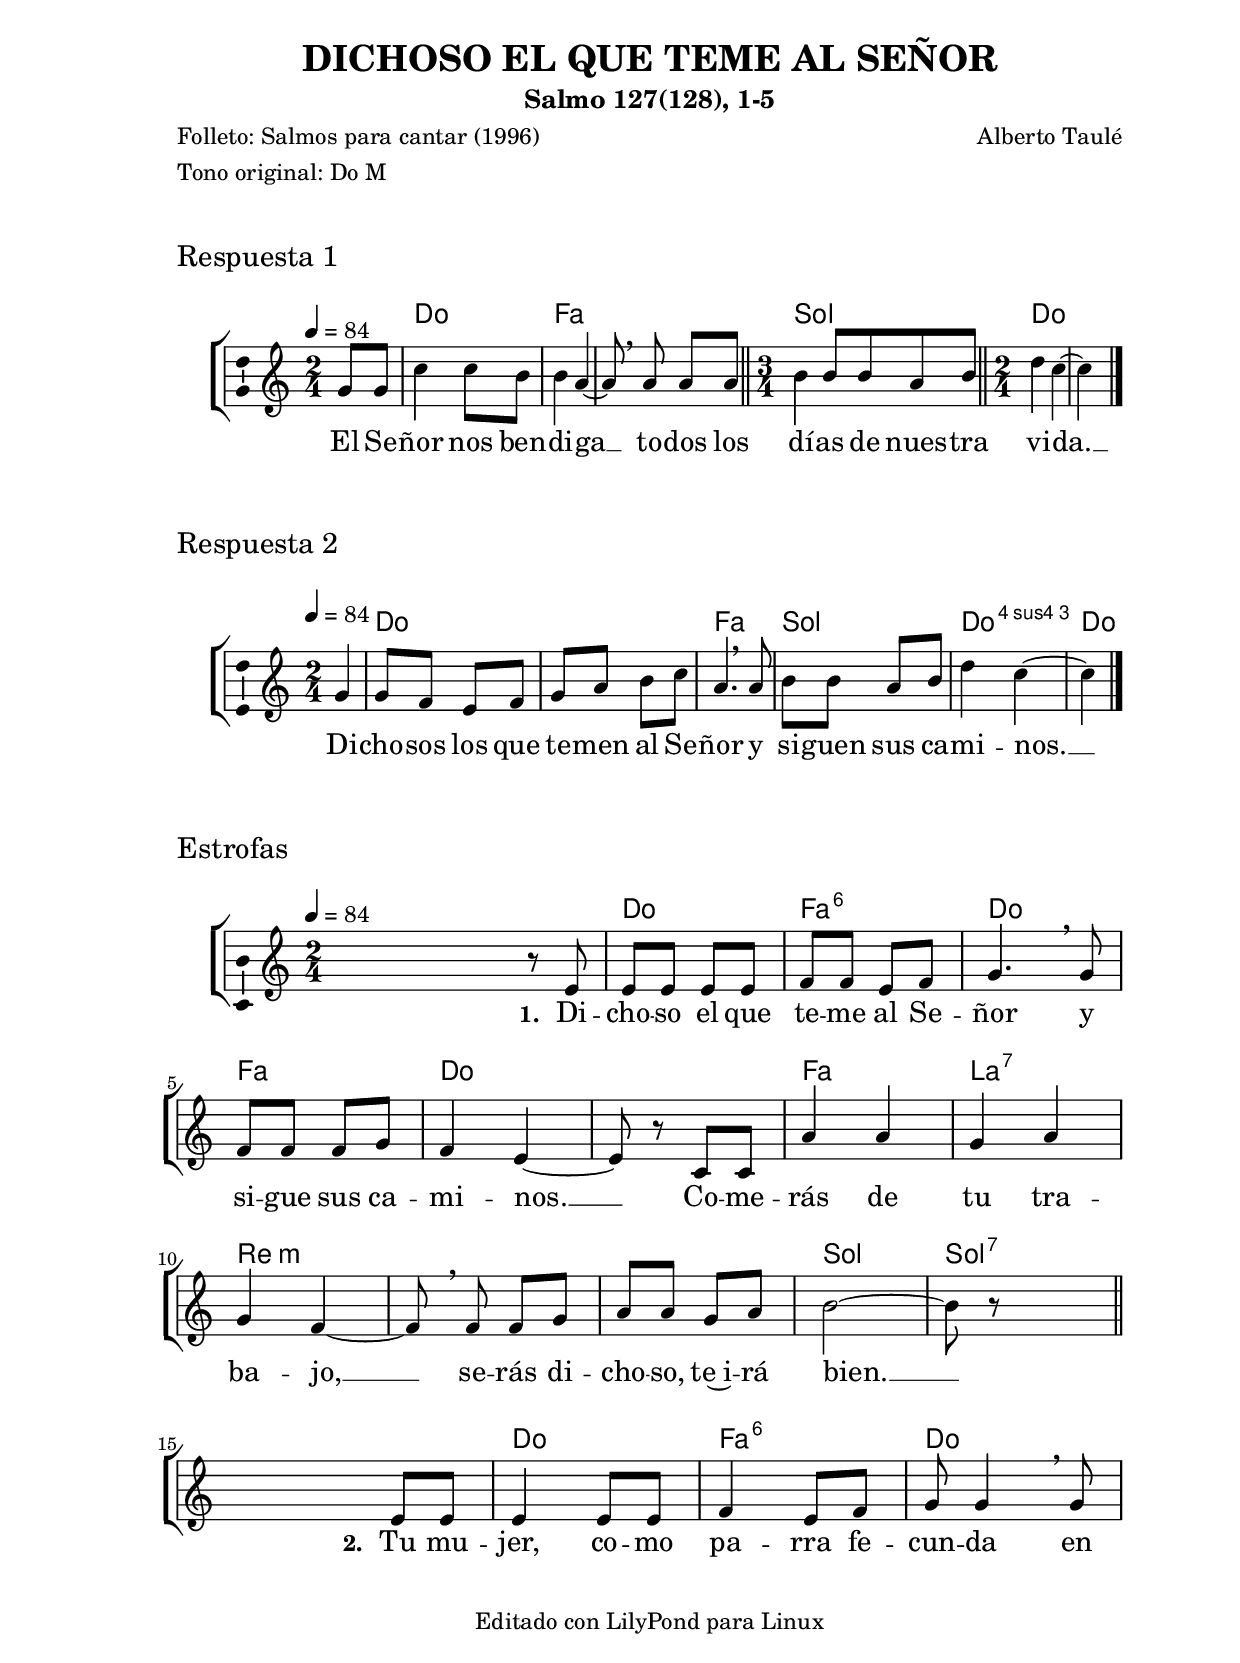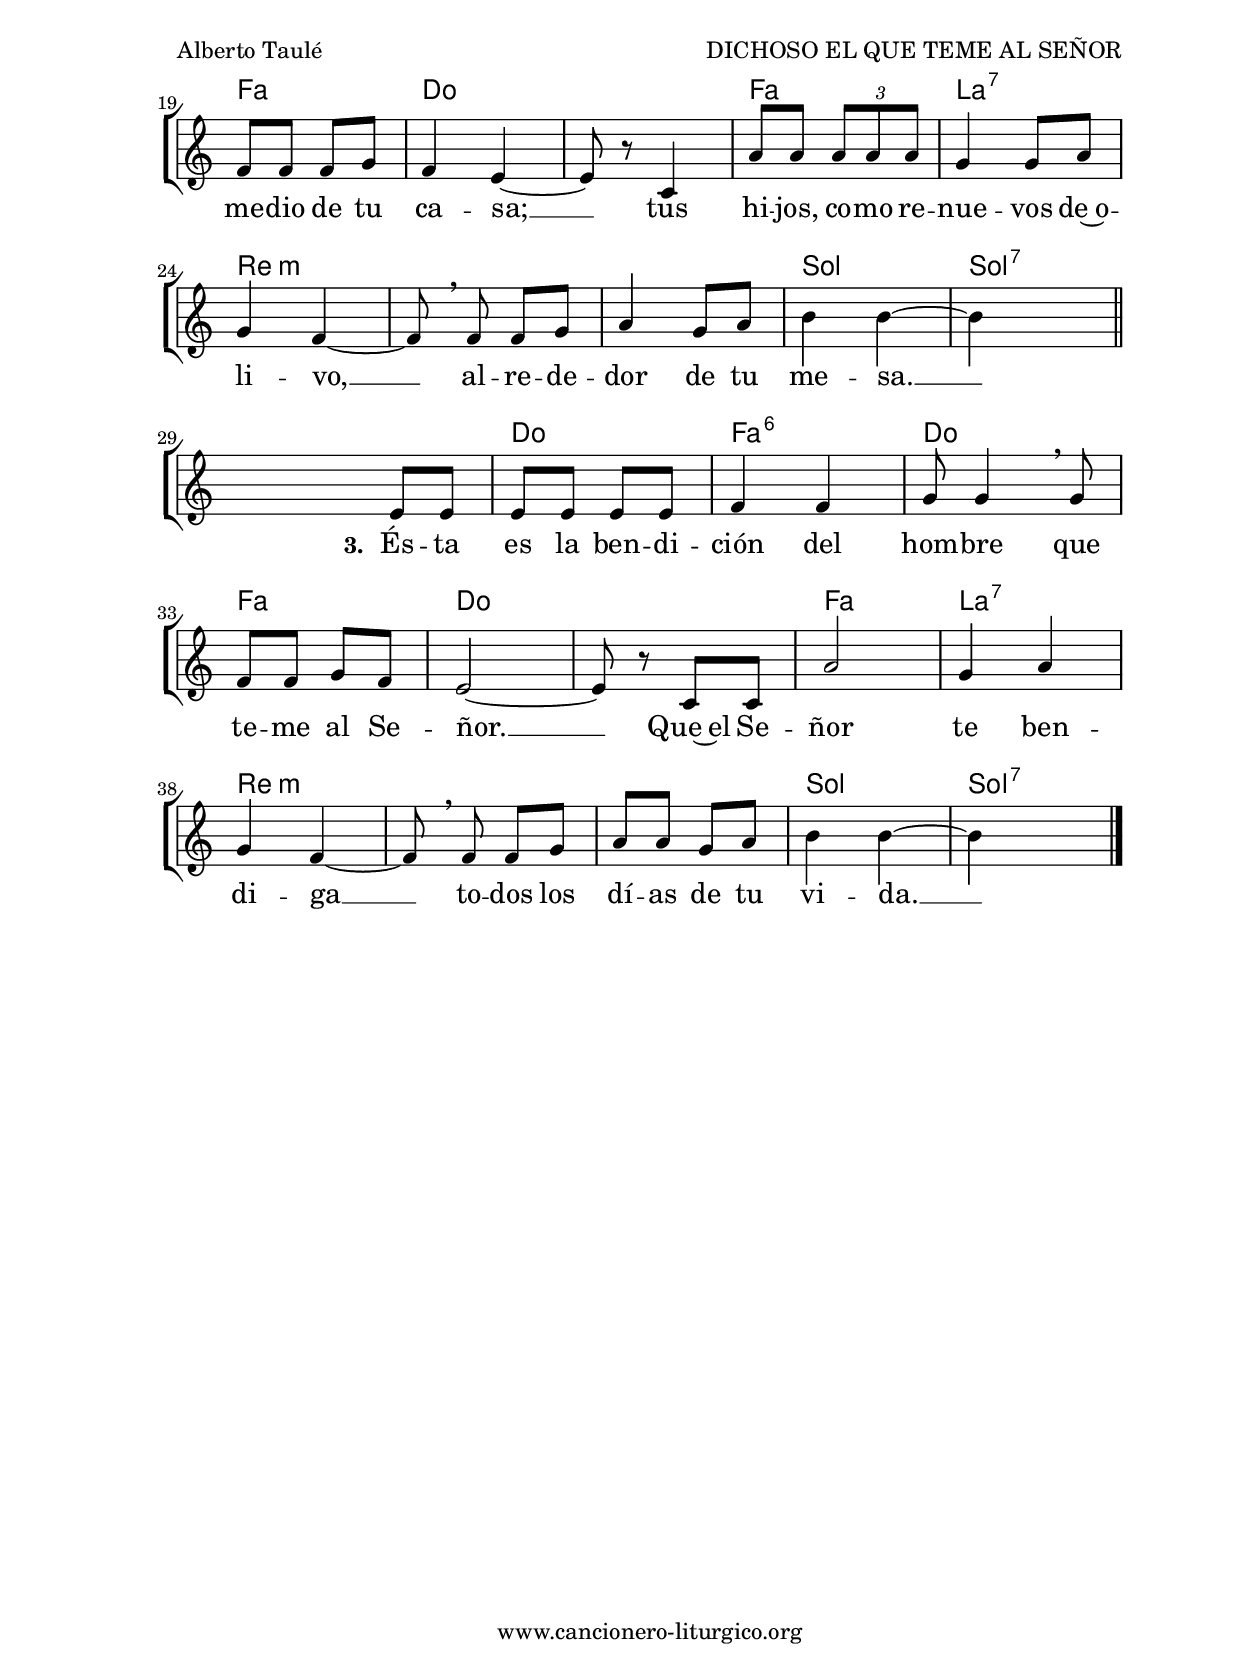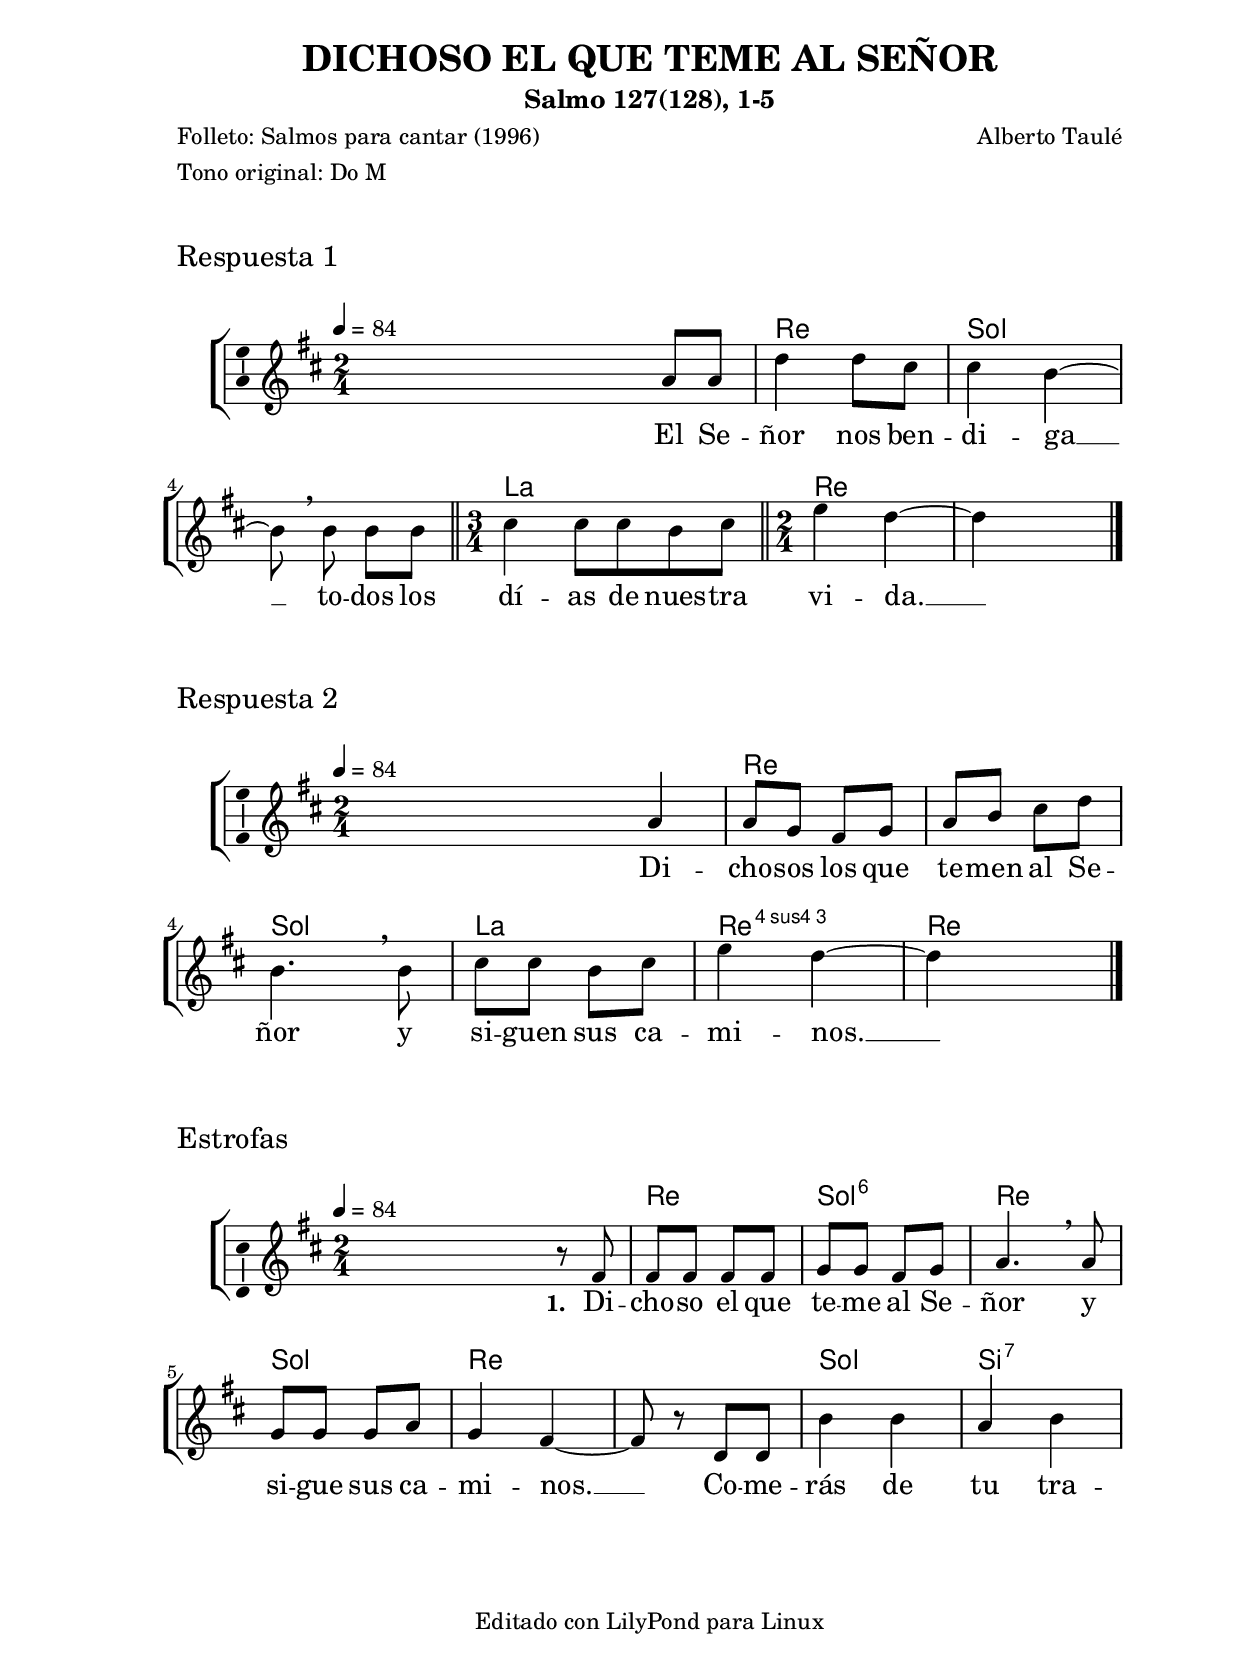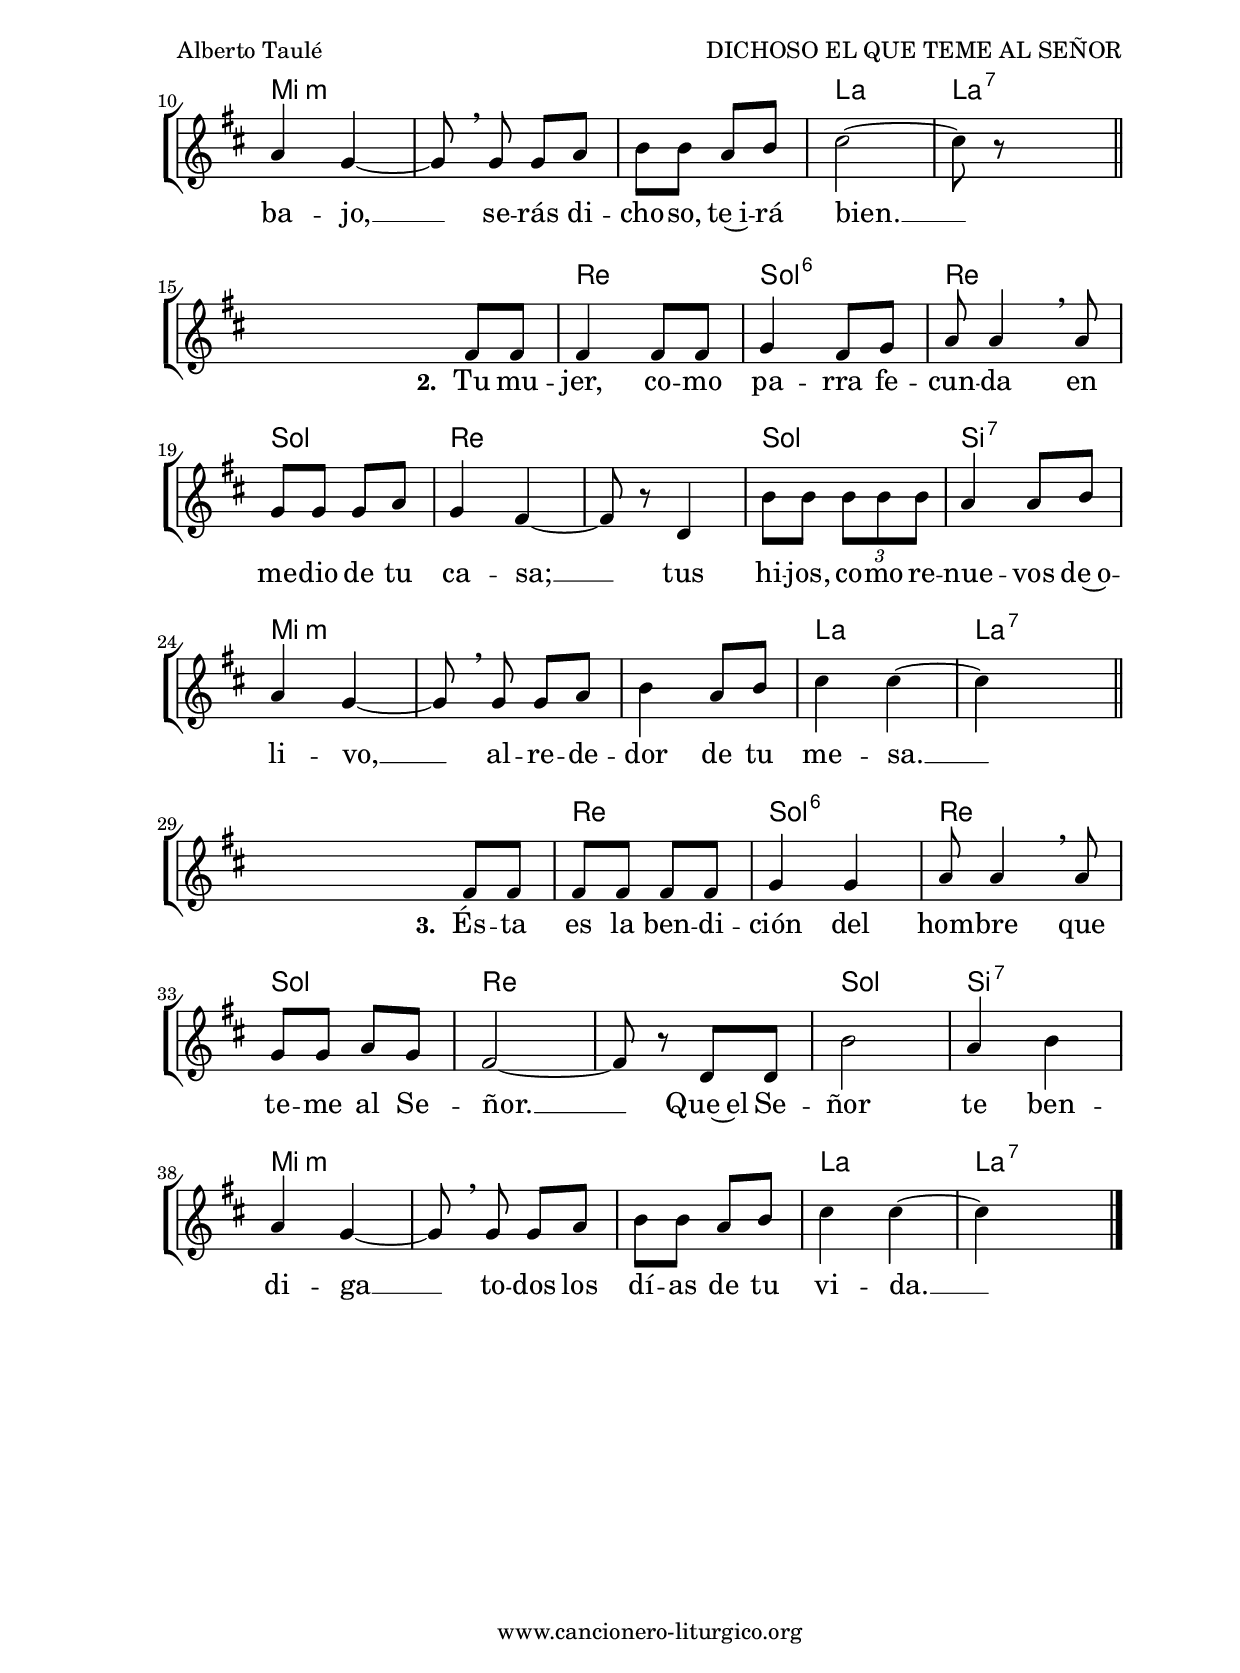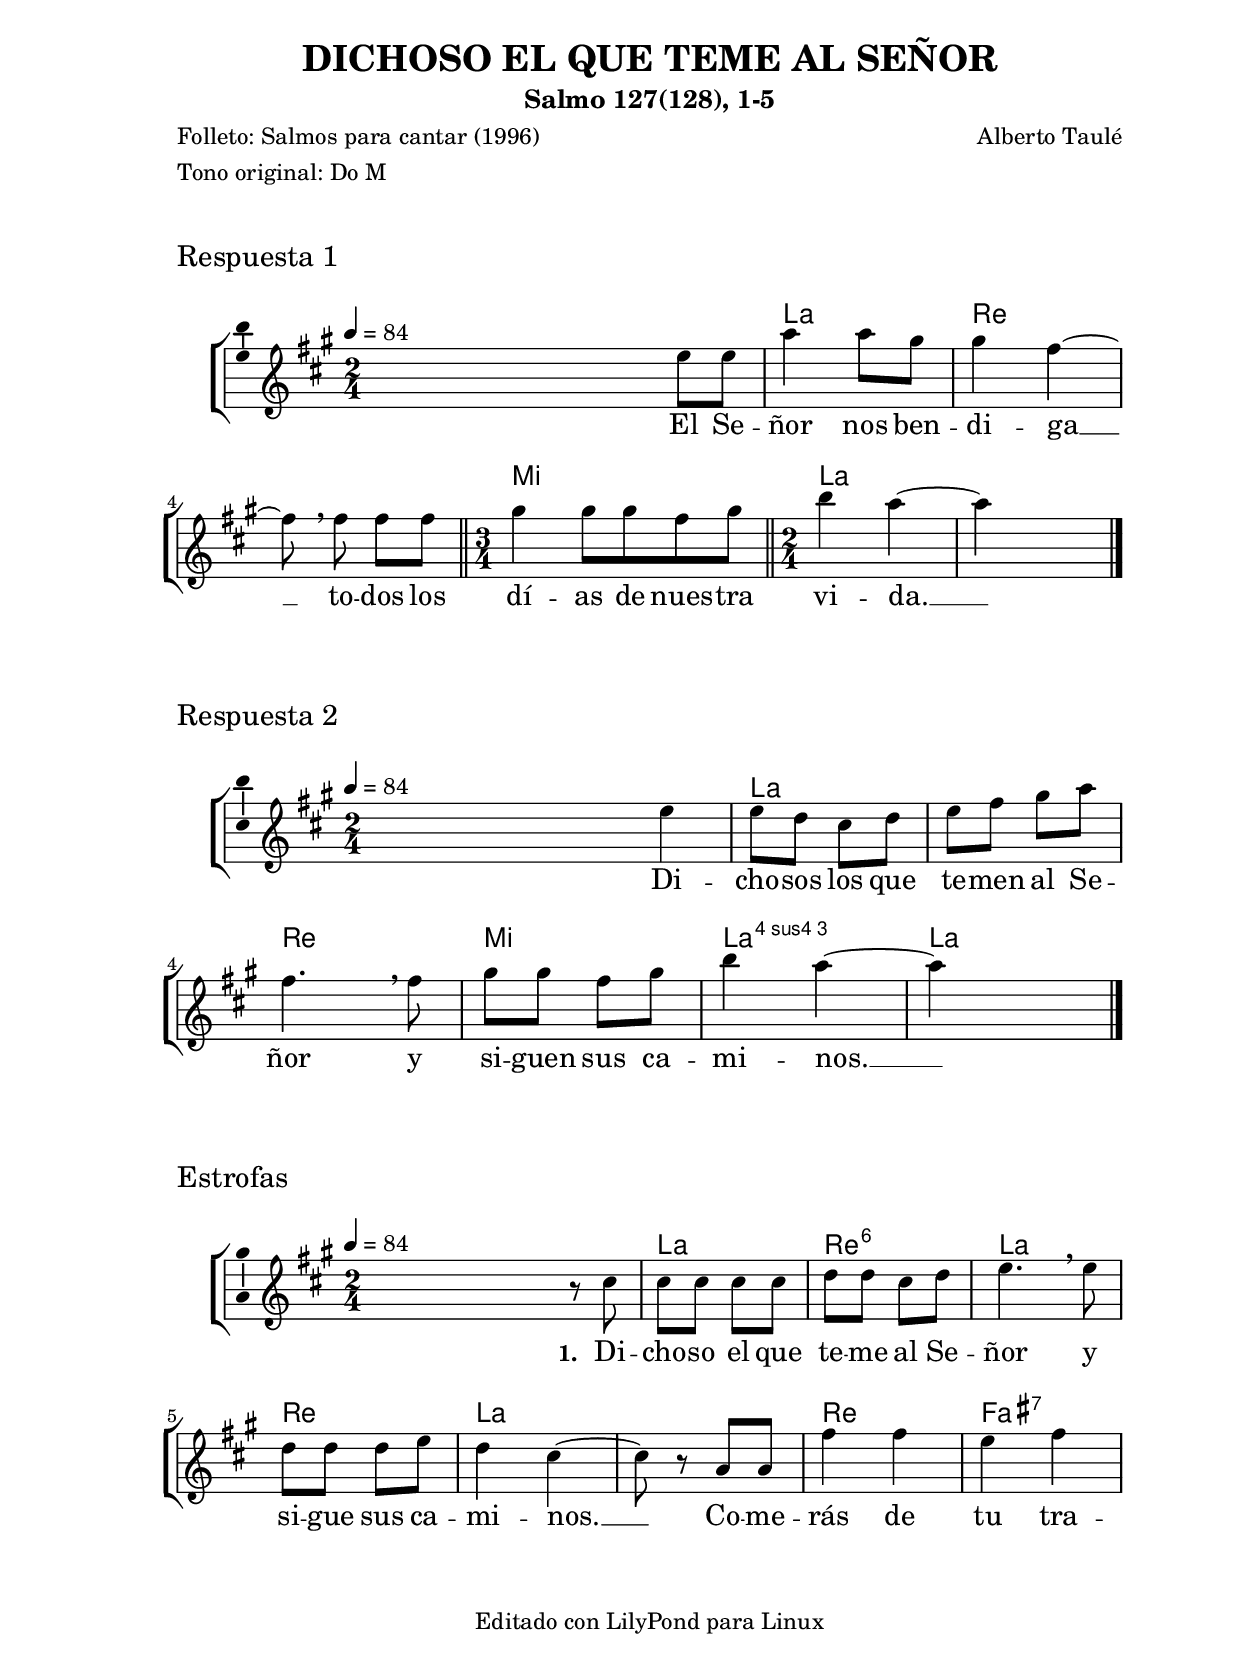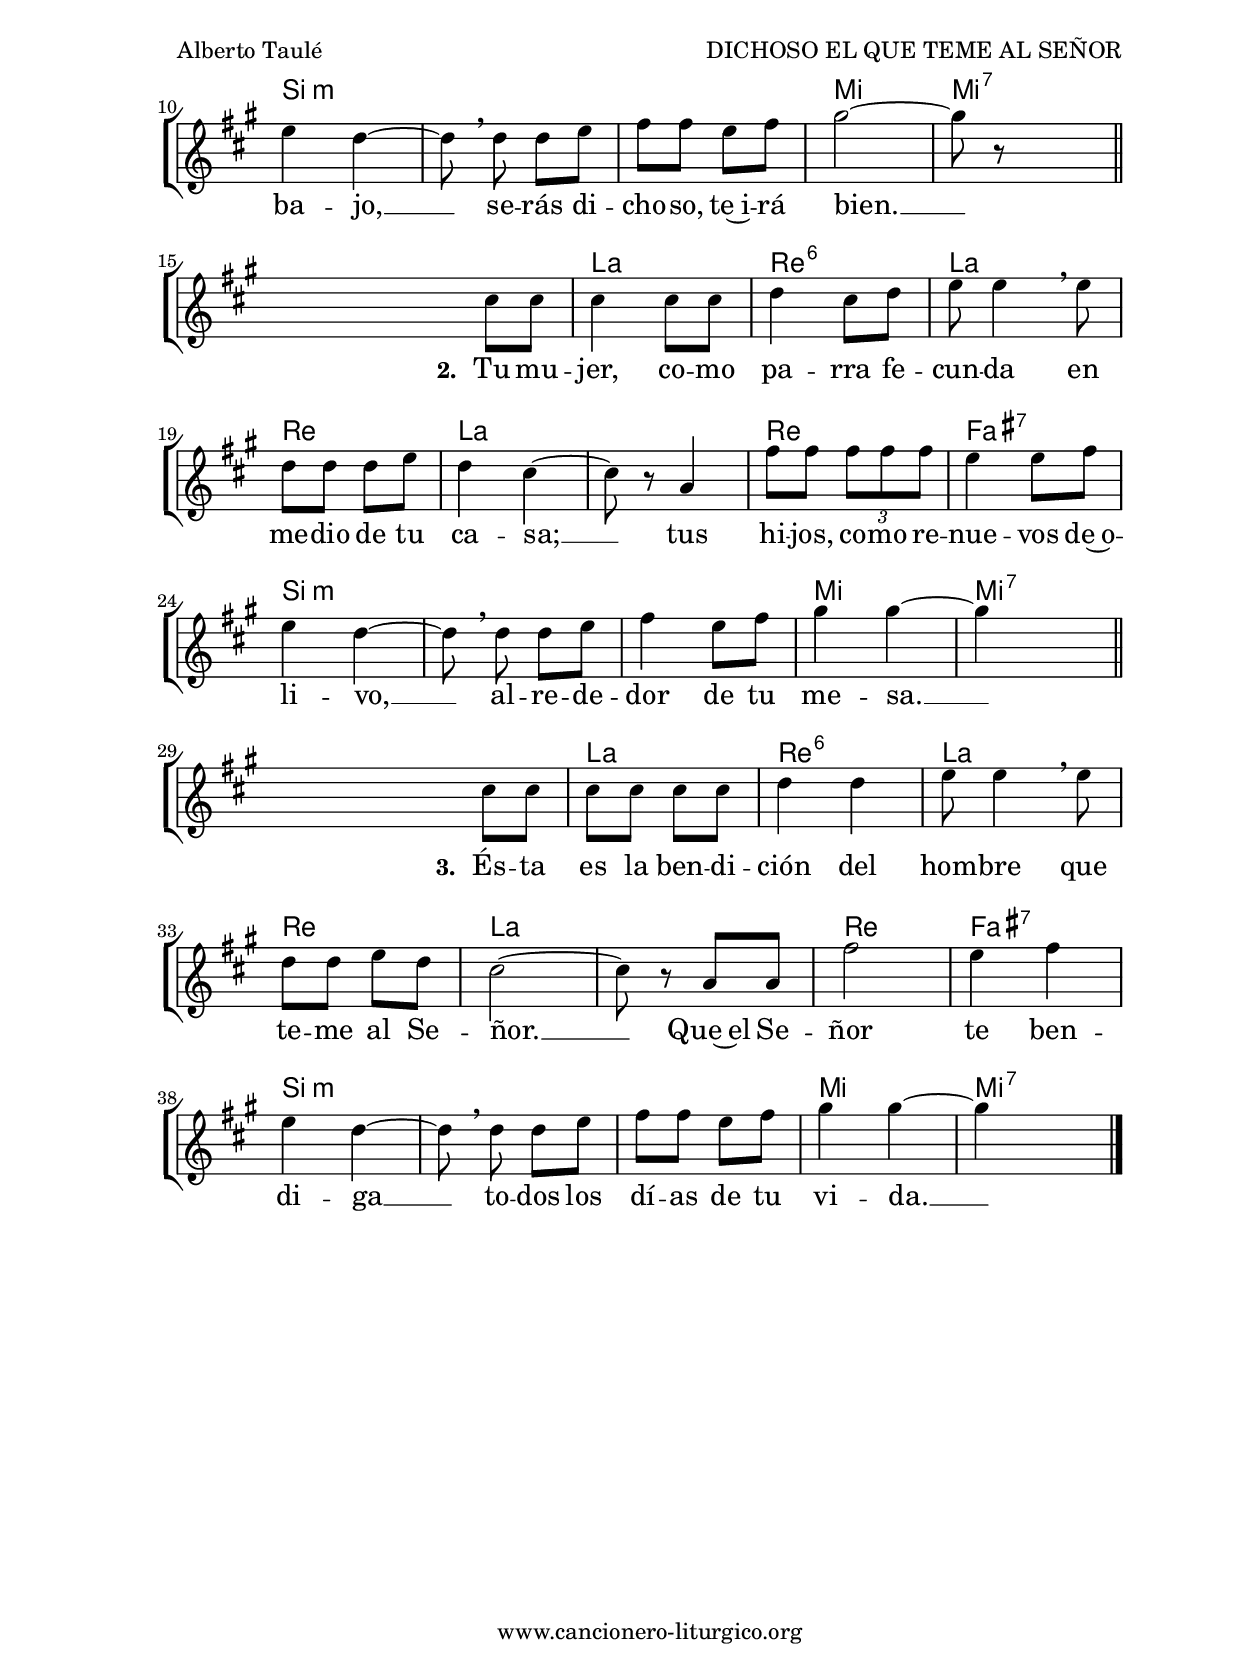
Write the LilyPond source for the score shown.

%
%para convertir .midi en .wav:
%timidity filename.midi -Ow -o finename.wav
%
%
%Para convertir de .wav a .mp3:
%lame -h -m j filename.wav
%
%
%para escuchar el midi:
%timidity nombrefichero.midi
%


%versión de lilypond para la que se ha escrito esta partitura:
\version "2.16.0"

	%Tamaño papel
	#(set-default-paper-size "a4")
	%Tamaño partitura
	#(set-global-staff-size 20)
	%No responde al pulsar sobre una nota
	#(ly:set-option 'point-and-click #f)

%parámetros del encabezamiento:
\header {
	title = "DICHOSO EL QUE TEME AL SEÑOR"
	subtitle = "Salmo 127(128), 1-5"
	composer = "Alberto Taulé"
	poet = "Folleto: Salmos para cantar (1996)"
	meter = "Tono original: Do M"
	arranger = ""
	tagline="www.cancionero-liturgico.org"
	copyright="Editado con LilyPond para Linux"
	}

%parámetros asociados al papel:
\paper  {
	oddHeaderMarkup = \markup {\fill-line { \on-the-fly #not-first-page \fromproperty #'header:title \on-the-fly #not-first-page \fromproperty #'header:composer }}
	evenHeaderMarkup = \markup {\fill-line { \fromproperty #'header:composer \fromproperty #'header:title }}
	#(set-paper-size "a4")
	print-page-number = ##f
	first-page-number = 1
	print-first-page-number = ##f
	head-separation = 3.0 \cm
	top-margin = 2.0 \cm
	bottom-margin = 0.5\cm
	left-margin = 3.0 \cm
	line-width = 16.0 \cm 
	indent = 8\mm
	interscoreline = 2.\mm
	between-system-space = 15\mm
%	para que las partituras no llenen la hoja:
	ragged-bottom = ##t
%	idem para la última hoja:
	ragged-last-bottom = ##f
%	para que las partituras llenen el ancho del papel:
	ragged-last = ##f
	after-title-space = 2.5 \cm
%page-count=2
%system-count=8

	%Flexible Vertical Spacing
	markup-system-spacing =
	#'((basic-distance . 5) (minimum-distance . 3) (padding . 3))
	score-markup-spacing =
	#'((basic-distance . 15) (minimum-distance . 10) (padding . 3))
%	score-system-spacing =
%	#'((basic-distance . 15) (minimum-distance . 10) (padding . 5))
	system-system-spacing =
	#'((basic-distance . 5) (minimum-distance . 3) (padding . 3))
	markup-markup-spacing =
	#'((basic-distance . 20) (minimum-distance . 15) (padding . 3))
	last-bottom-spacing =
	#'((basic-distance . 5) (minimum-distance . 5) (padding . 3))
%	top-system-spacing =
%	#'((basic-distance . 10) (minimum-distance . 5) (padding . 3))
%	top-markup-spacing =
%	#'((basic-distance . 15) (minimum-distance . 10) (padding . 3))

	}


%parámetros que afectan a toda la partitura:
global =  {
	%clave de sol (G):
	\clef G
	%armadura:
%%%	\transpose b c'
	\key c \major
	\tempo 4=84
	\set Score.tempoHideNote = ##f
	}


%%%%%%%%%%%%%%%%%%%%%%%%%%%%%%%%%%%%%%%%%%%%%%%%%%%%%%%
%%%%%%%%%%%%%%%%%%%%%%%%%%%%%%%%%%%%%%%%%%%%%%%%%%%%%%%
%%%%%%%%%%%%%%%%%%%%%%%%%%%%%%%%%%%%%%%%%%%%%%%%%%%%%%%


acordesrespuno = {
	\italianChords
	\chordmode {
%%%	\transpose b c'
{

s2
c2 f s g2. c2 s2

}
}
}

melodiarespuno = 
%%%	\transpose b c'
{
	\relative c''{

\time 2/4

s4 g8 g
c4 c8 b
b4 a~
a8 \noBeam \breathe a8 a a

\bar "||"
\time 3/4
b4 b8 b a b

\bar "||"
\time 2/4
d4 c~
c4 s4

\bar "|."
}
}


textorespuno = \lyricmode {

El Se -- ñor nos ben -- di -- ga __ to -- dos los dí -- as de nues -- tra vi -- da. __

	}

acordesrespunoStaff = \context ChordNames = acordesrespunoStaff <<
	\set chordChanges = ##t
	\acordesrespuno
	>>


vozrespunoStaff = \context Voice = vozrespunoStaff
\with {\consists "Ambitus_engraver"}
<<
%	\set Staff.instrumentName = ""
%	\set Staff.shortInstrumentName = ""
%	\set Staff.midiInstrument = #"clarinet"
%	\set Staff.midiInstrument = #"cello"
%	\set Staff.midiInstrument = #"flute"
	\set Staff.midiInstrument = #"electric guitar (jazz)"
%	\set Staff.midiInstrument = #"english horn"
%	\set Staff.midiInstrument = #"violin"
%	\set Staff.midiInstrument = #"glockenspiel"
	\set Staff.midiMinimumVolume = #0.7
	\set Staff.midiMaximumVolume = #0.9
	\global
	\melodiarespuno
	>>

textorespunoStaff = \context Lyrics = textorespunoStaff <<
	\lyricsto vozrespunoStaff \textorespuno
	>>


%%%%%%%%%%%%%%%%%%%%%%%%%%%%%%%%%%%%%%%%%%%%%%%%%%%%%%%
%%%%%%%%%%%%%%%%%%%%%%%%%%%%%%%%%%%%%%%%%%%%%%%%%%%%%%%
%%%%%%%%%%%%%%%%%%%%%%%%%%%%%%%%%%%%%%%%%%%%%%%%%%%%%%%


acordesrespdos = {
	\italianChords
	\chordmode {
%%%	\transpose b c'
{

s2
c2 s f g c:4 c

}
}
}

melodiarespdos = 
%%%	\transpose b c'
{
	\relative c''{

\time 2/4

s4 g4
g8 f e f
g8 a b c
a4. \breathe a8
b8 b a b
d4 c~
c4 s4

\bar "|."
}
}


textorespdos = \lyricmode {

Di -- cho -- sos los que te -- men al Se -- ñor y si -- guen sus ca -- mi -- nos. __

	}

acordesrespdosStaff = \context ChordNames = acordesrespdosStaff <<
	\set chordChanges = ##t
	\acordesrespdos
	>>


vozrespdosStaff = \context Voice = vozrespdosStaff
\with {\consists "Ambitus_engraver"}
<<
%	\set Staff.instrumentName = ""
%	\set Staff.shortInstrumentName = ""
%	\set Staff.midiInstrument = #"clarinet"
%	\set Staff.midiInstrument = #"cello"
%	\set Staff.midiInstrument = #"flute"
	\set Staff.midiInstrument = #"electric guitar (jazz)"
%	\set Staff.midiInstrument = #"english horn"
%	\set Staff.midiInstrument = #"violin"
%	\set Staff.midiInstrument = #"glockenspiel"
	\set Staff.midiMinimumVolume = #0.7
	\set Staff.midiMaximumVolume = #0.9
	\global
	\melodiarespdos
	>>

textorespdosStaff = \context Lyrics = textorespdosStaff <<
	\lyricsto vozrespdosStaff \textorespdos
	>>


%%%%%%%%%%%%%%%%%%%%%%%%%%%%%%%%%%%%%%%%%%%%%%%%%%%%%%%
%%%%%%%%%%%%%%%%%%%%%%%%%%%%%%%%%%%%%%%%%%%%%%%%%%%%%%%
%%%%%%%%%%%%%%%%%%%%%%%%%%%%%%%%%%%%%%%%%%%%%%%%%%%%%%%


acordesrespest = {
	\italianChords
	\chordmode {
%%%	\transpose b c'
{

s2
c2 f:6 c f c s f a:7 d:m s s g g:7

s2
c2 f:6 c f c s f a:7 d:m s s g g:7

s2
c2 f:6 c f c s f a:7 d:m s s g g:7

}
}
}

melodiarespest = 
%%%	\transpose b c'
{
	\relative c'{

\time 2/4

s4 r8 e8
e8 e e e
f8 f e f
g4. \breathe g8
f8 f f g
f4 e~
e8 r8 c8 c
a'4 a
g4 a
g4 f~
f8 \noBeam \breathe f8 f g
a8 a g a
b2~
b8 r8 s4

\break
\bar "||"

s4 e,8 e
e4 e8 e
f4 e8 f
g8 g4 \breathe g8
f8 f f g
f4 e~
e8 r8 c4
a'8 a \times 2/3 {a8 a a}
g4 g8 a
g4 f~
f8 \noBeam \breathe f8 f g
a4 g8 a
b4 b~
b4 s4

\break
\bar "||"

s4 e,8 e
e8 e e e
f4 f
g8 g4 \breathe g8
f8 f g f
e2~
e8 r8 c8 c
a'2
g4 a
g4 f~
f8 \noBeam \breathe f8 f g
a8 a g a
b4 b~
b4 s4

\bar "|."
}
}


textorespest = \lyricmode {

\set stanza =#"1. " Di -- cho -- so el que te -- me al Se -- ñor
y si -- gue sus ca -- mi -- nos. __
Co -- me -- rás de tu tra -- ba -- jo, __
se -- rás di -- cho -- so, te~i -- rá bien. __

\set stanza =#"2. " Tu mu -- jer, co -- mo pa -- rra fe -- cun -- da
en me -- dio de tu ca -- sa; __
tus hi -- jos, co -- mo re -- nue -- vos de~o -- li -- vo, __
al -- re -- de -- dor de tu me -- sa. __

\set stanza =#"3. " És -- ta es la ben -- di -- ción del hom -- bre
que te -- me al Se -- ñor. __
Que~el Se -- ñor te ben -- di -- ga __
to -- dos los dí -- as de tu vi -- da. __

	}

acordesrespestStaff = \context ChordNames = acordesrespestStaff <<
	\set chordChanges = ##t
	\acordesrespest
	>>


vozrespestStaff = \context Voice = vozrespestStaff
\with {\consists "Ambitus_engraver"}
<<
%	\set Staff.instrumentName = ""
%	\set Staff.shortInstrumentName = ""
%	\set Staff.midiInstrument = #"clarinet"
%	\set Staff.midiInstrument = #"cello"
%	\set Staff.midiInstrument = #"flute"
	\set Staff.midiInstrument = #"electric guitar (jazz)"
%	\set Staff.midiInstrument = #"english horn"
%	\set Staff.midiInstrument = #"violin"
%	\set Staff.midiInstrument = #"glockenspiel"
	\set Staff.midiMinimumVolume = #0.7
	\set Staff.midiMaximumVolume = #0.9
	\global
	\melodiarespest
	>>

textorespestStaff = \context Lyrics = textorespestStaff <<
	\lyricsto vozrespestStaff \textorespest
	>>


%%%%%%%%%%%%%%%%%%%%%%%%%%%%%%%%%%%%%%%%%%%%%%%%%%%%%%%
%%%%%%%%%%%%%%%%%%%%%%%%%%%%%%%%%%%%%%%%%%%%%%%%%%%%%%%
%%%%%%%%%%%%%%%%%%%%%%%%%%%%%%%%%%%%%%%%%%%%%%%%%%%%%%%


\book {
	\score {
		\context ChoirStaff {
			\override StaffGroup.SystemStartBracket #'collapse-height = #1
			\override Score.SystemStartBar #'collapse-height = #1
			<<
			\acordesrespunoStaff
			\vozrespunoStaff
			\textorespunoStaff
			>>
			}
		\layout {
	    		\context {
				\Lyrics
				\override LyricText #'font-size = #2
				}
	   		 \context {
				\Score
				\override StaffSymbol #'staff-space = #(magstep +3)
				}
			}
		\header{piece=\markup{\fontsize #2 "Respuesta 1"}}
		}
	\score {
		\context ChoirStaff {
			\override StaffGroup.SystemStartBracket #'collapse-height = #1
			\override Score.SystemStartBar #'collapse-height = #1
			<<
			\acordesrespdosStaff
			\vozrespdosStaff
			\textorespdosStaff
			>>
			}
		\layout {
	    		\context {
				\Lyrics
				\override LyricText #'font-size = #2
				}
	   		 \context {
				\Score
				\override StaffSymbol #'staff-space = #(magstep +3)
				}
			}
		\header{piece=\markup{\fontsize #2 "Respuesta 2"}}
		}
	\score {
		\context ChoirStaff {
			\override StaffGroup.SystemStartBracket #'collapse-height = #1
			\override Score.SystemStartBar #'collapse-height = #1
			<<
			\acordesrespestStaff
			\vozrespestStaff
			\textorespestStaff
			>>
			}
		\layout {
system-count=9
	    		\context {
				\Lyrics
				\override LyricText #'font-size = #2
				}
	   		 \context {
				\Score
				\override StaffSymbol #'staff-space = #(magstep +3)
				}
			}
		\header{piece=\markup{\fontsize #2 "Estrofas"}}
		}
	\score {
		\unfoldRepeats
		\context ChoirStaff {
			<<
			\acordesrespunoStaff
			\vozrespunoStaff
			>>
			<<
			\acordesrespdosStaff
			\vozrespdosStaff
			>>
			<<
			\acordesrespestStaff
			\vozrespestStaff
			>>
			}
		\midi {
	  		\context {
	  			\Score
				tempoWholesPerMinute = #(ly:make-moment 70 4)
				}
			}
		}
	}

#(define output-suffix "C")
\book {
	\score {
		\context ChoirStaff {
			\override StaffGroup.SystemStartBracket #'collapse-height = #1
			\override Score.SystemStartBar #'collapse-height = #1
\transpose c d
			<<
			\acordesrespunoStaff
			\vozrespunoStaff
			\textorespunoStaff
			>>
			}
		\layout {
	    		\context {
				\Lyrics
				\override LyricText #'font-size = #2
				}
	   		 \context {
				\Score
				\override StaffSymbol #'staff-space = #(magstep +3)
				}
			}
		\header{piece=\markup{\fontsize #2 "Respuesta 1"}}
		}
	\score {
		\context ChoirStaff {
			\override StaffGroup.SystemStartBracket #'collapse-height = #1
			\override Score.SystemStartBar #'collapse-height = #1
\transpose c d
			<<
			\acordesrespdosStaff
			\vozrespdosStaff
			\textorespdosStaff
			>>
			}
		\layout {
	    		\context {
				\Lyrics
				\override LyricText #'font-size = #2
				}
	   		 \context {
				\Score
				\override StaffSymbol #'staff-space = #(magstep +3)
				}
			}
		\header{piece=\markup{\fontsize #2 "Respuesta 2"}}
		}
	\score {
		\context ChoirStaff {
			\override StaffGroup.SystemStartBracket #'collapse-height = #1
			\override Score.SystemStartBar #'collapse-height = #1
\transpose c d
			<<
			\acordesrespestStaff
			\vozrespestStaff
			\textorespestStaff
			>>
			}
		\layout {
system-count=9
	    		\context {
				\Lyrics
				\override LyricText #'font-size = #2
				}
	   		 \context {
				\Score
				\override StaffSymbol #'staff-space = #(magstep +3)
				}
			}
		\header{piece=\markup{\fontsize #2 "Estrofas"}}
		}
	}

#(define output-suffix "S")
\book {
	\score {
		\context ChoirStaff {
			\override StaffGroup.SystemStartBracket #'collapse-height = #1
			\override Score.SystemStartBar #'collapse-height = #1
\transpose c a
			<<
			\acordesrespunoStaff
			\vozrespunoStaff
			\textorespunoStaff
			>>
			}
		\layout {
	    		\context {
				\Lyrics
				\override LyricText #'font-size = #2
				}
	   		 \context {
				\Score
				\override StaffSymbol #'staff-space = #(magstep +3)
				}
			}
		\header{piece=\markup{\fontsize #2 "Respuesta 1"}}
		}
	\score {
		\context ChoirStaff {
			\override StaffGroup.SystemStartBracket #'collapse-height = #1
			\override Score.SystemStartBar #'collapse-height = #1
\transpose c a
			<<
			\acordesrespdosStaff
			\vozrespdosStaff
			\textorespdosStaff
			>>
			}
		\layout {
	    		\context {
				\Lyrics
				\override LyricText #'font-size = #2
				}
	   		 \context {
				\Score
				\override StaffSymbol #'staff-space = #(magstep +3)
				}
			}
		\header{piece=\markup{\fontsize #2 "Respuesta 2"}}
		}
	\score {
		\context ChoirStaff {
			\override StaffGroup.SystemStartBracket #'collapse-height = #1
			\override Score.SystemStartBar #'collapse-height = #1
\transpose c a
			<<
			\acordesrespestStaff
			\vozrespestStaff
			\textorespestStaff
			>>
			}
		\layout {
system-count=9
	    		\context {
				\Lyrics
				\override LyricText #'font-size = #2
				}
	   		 \context {
				\Score
				\override StaffSymbol #'staff-space = #(magstep +3)
				}
			}
		\header{piece=\markup{\fontsize #2 "Estrofas"}}
		}
	}



